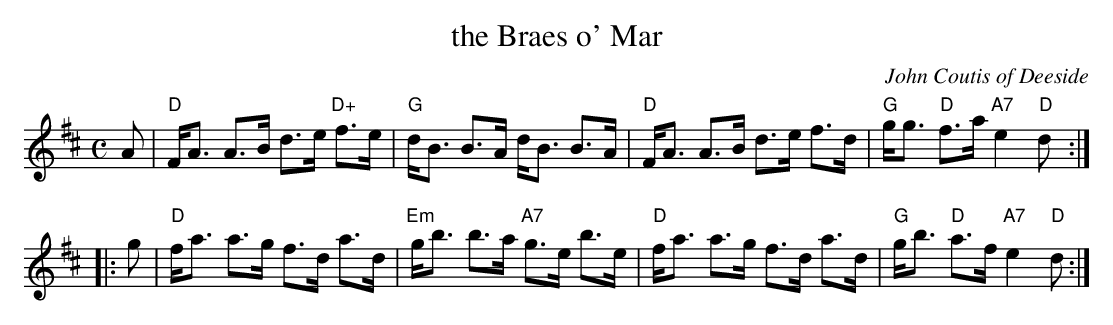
X:1
T: the Braes o' Mar
C: John Coutis of Deeside
M: C
L: 1/16
K: D
A2 \
| "D"FA3 A3B d3e "D+"f3e | "G"dB3 B3A dB3 B3A \
| "D"FA3 A3B d3e f3d | "G"gg3 "D"f3a "A7"e4 "D"d2 :|
|: g2 \
| "D"fa3 a3g f3d a3d | "Em"gb3 b3a "A7"g3e b3e \
| "D"fa3 a3g f3d a3d | "G"gb3 "D"a3f "A7"e4 "D"d2 :|
